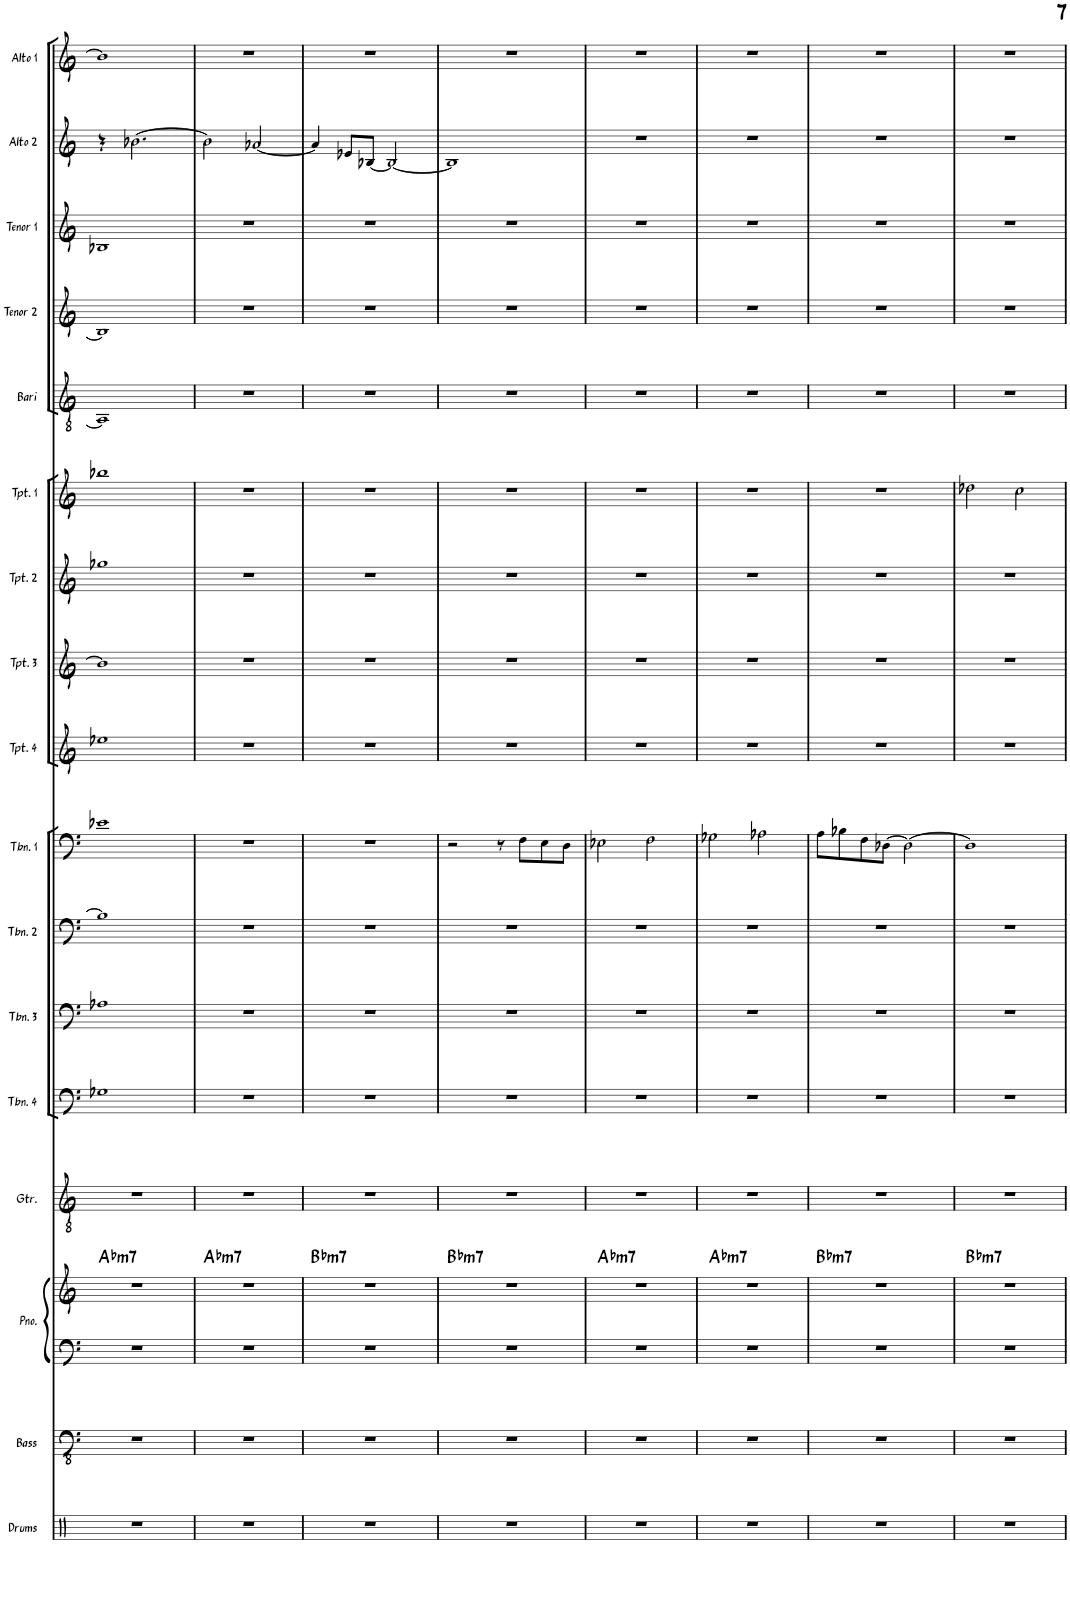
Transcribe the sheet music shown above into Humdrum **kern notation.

**kern	**kern	**kern	**kern	**harte	**kern	**kern	**kern	**kern	**kern	**kern	**kern	**kern	**kern	**kern	**kern	**kern	**kern	**kern
*part17	*part16	*part15	*part15	*part15	*part14	*part13	*part12	*part11	*part10	*part9	*part8	*part7	*part6	*part5	*part4	*part3	*part2	*part1
*staff18	*staff17	*staff16	*staff15	*	*staff14	*staff13	*staff12	*staff11	*staff10	*staff9	*staff8	*staff7	*staff6	*staff5	*staff4	*staff3	*staff2	*staff1
*I"Drums	*I"Bass	*I"Piano	*	*	*I"Guitar	*I"Trombone 4	*I"Trombone 3	*I"Trombone 2	*I"Trombone 1	*I"Trumpet 4	*I"Trumpet 3	*I"Trumpet 2	*I"Trumpet 1	*I"Bari Sax	*I"Tenor Sax 2	*I"Tenor Sax 1	*I"Alto Sax 2	*I"Alto Sax 1
*I'Drums	*I'Bass	*I'Pno.	*	*	*I'Gtr.	*I'Tbn. 4	*I'Tbn. 3	*I'Tbn. 2	*I'Tbn. 1	*I'Tpt. 4	*I'Tpt. 3	*I'Tpt. 2	*I'Tpt. 1	*I'Bari	*I'Tenor 2	*I'Tenor 1	*I'Alto 2	*I'Alto 1
!!LO:PB:g=z
*clefX	*clefFv4	*clefF4	*clefG2	*	*clefGv2	*clefF4	*clefF4	*clefF4	*clefF4	*clefG2	*clefG2	*clefG2	*clefG2	*clefGv2	*clefG2	*clefG2	*clefG2	*clefG2
*	*	*	*	*	*	*	*	*	*	*ITrd1c2	*ITrd1c2	*ITrd1c2	*ITrd1c2	*ITrd12c21	*ITrd8c14	*ITrd8c14	*ITrd5c9	*ITrd5c9
*k[]	*k[]	*k[]	*k[]	*	*k[]	*k[]	*k[]	*k[]	*k[]	*k[]	*k[]	*k[]	*k[]	*k[]	*k[]	*k[]	*k[]	*k[]
*M4/4	*M4/4	*M4/4	*M4/4	*	*M4/4	*M4/4	*M4/4	*M4/4	*M4/4	*M4/4	*M4/4	*M4/4	*M4/4	*M4/4	*M4/4	*M4/4	*M4/4	*M4/4
=34	=34	=34	=34	=34	=34	=34	=34	=34	=34	=34	=34	=34	=34	=34	=34	=34	=34	=34
!	!	!	!	!LO:H:kt=m7	!	!	!	!	!	!	!	!	!	!	!	!	!	!
1r	1r	1r	1r	Ab:min7	1r	1G-X	1A-X	1B]	1e-X	1ee-X	1b-]	1gg-X	1bb-X	1AA#]	1B-]	1B-X	4r	1b-]
.	.	.	.	.	.	.	.	.	.	.	.	.	.	.	.	.	[2.b-X\	.
=35	=35	=35	=35	=35	=35	=35	=35	=35	=35	=35	=35	=35	=35	=35	=35	=35	=35	=35
!	!	!	!	!LO:H:kt=m7	!	!	!	!	!	!	!	!	!	!	!	!	!	!
1r	1r	1r	1r	Ab:min7	1r	1r	1r	1r	1r	1r	1r	1r	1r	1r	1r	1r	2b-\]	1r
.	.	.	.	.	.	.	.	.	.	.	.	.	.	.	.	.	[2a-X/	.
=36	=36	=36	=36	=36	=36	=36	=36	=36	=36	=36	=36	=36	=36	=36	=36	=36	=36	=36
!	!	!	!	!LO:H:kt=m7	!	!	!	!	!	!	!	!	!	!	!	!	!	!
1r	1r	1r	1r	Bb:min7	1r	1r	1r	1r	1r	1r	1r	1r	1r	1r	1r	1r	4a-/]	1r
.	.	.	.	.	.	.	.	.	.	.	.	.	.	.	.	.	8e-X/L	.
.	.	.	.	.	.	.	.	.	.	.	.	.	.	.	.	.	[8B-X/J	.
.	.	.	.	.	.	.	.	.	.	.	.	.	.	.	.	.	2B-/_	.
=37	=37	=37	=37	=37	=37	=37	=37	=37	=37	=37	=37	=37	=37	=37	=37	=37	=37	=37
!	!	!	!	!LO:H:kt=m7	!	!	!	!	!	!	!	!	!	!	!	!	!	!
1r	1r	1r	1r	Bb:min7	1r	1r	1r	1r	2r	1r	1r	1r	1r	1r	1r	1r	1B-]	1r
.	.	.	.	.	.	.	.	.	8r	.	.	.	.	.	.	.	.	.
.	.	.	.	.	.	.	.	.	8F\L	.	.	.	.	.	.	.	.	.
.	.	.	.	.	.	.	.	.	8E\	.	.	.	.	.	.	.	.	.
.	.	.	.	.	.	.	.	.	8D\J	.	.	.	.	.	.	.	.	.
=38	=38	=38	=38	=38	=38	=38	=38	=38	=38	=38	=38	=38	=38	=38	=38	=38	=38	=38
!	!	!	!	!LO:H:kt=m7	!	!	!	!	!	!	!	!	!	!	!	!	!	!
1r	1r	1r	1r	Ab:min7	1r	1r	1r	1r	2E-X\	1r	1r	1r	1r	1r	1r	1r	1r	1r
.	.	.	.	.	.	.	.	.	2F\	.	.	.	.	.	.	.	.	.
=39	=39	=39	=39	=39	=39	=39	=39	=39	=39	=39	=39	=39	=39	=39	=39	=39	=39	=39
!	!	!	!	!LO:H:kt=m7	!	!	!	!	!	!	!	!	!	!	!	!	!	!
1r	1r	1r	1r	Ab:min7	1r	1r	1r	1r	2G-X\	1r	1r	1r	1r	1r	1r	1r	1r	1r
.	.	.	.	.	.	.	.	.	2A-X\	.	.	.	.	.	.	.	.	.
=40	=40	=40	=40	=40	=40	=40	=40	=40	=40	=40	=40	=40	=40	=40	=40	=40	=40	=40
!	!	!	!	!LO:H:kt=m7	!	!	!	!	!	!	!	!	!	!	!	!	!	!
1r	1r	1r	1r	Bb:min7	1r	1r	1r	1r	8A\L	1r	1r	1r	1r	1r	1r	1r	1r	1r
.	.	.	.	.	.	.	.	.	8B-X\	.	.	.	.	.	.	.	.	.
.	.	.	.	.	.	.	.	.	8F\	.	.	.	.	.	.	.	.	.
.	.	.	.	.	.	.	.	.	[8D-X\J	.	.	.	.	.	.	.	.	.
.	.	.	.	.	.	.	.	.	2D-\_	.	.	.	.	.	.	.	.	.
=41	=41	=41	=41	=41	=41	=41	=41	=41	=41	=41	=41	=41	=41	=41	=41	=41	=41	=41
!	!	!	!	!LO:H:kt=m7	!	!	!	!	!	!	!	!	!	!	!	!	!	!
1r	1r	1r	1r	Bb:min7	1r	1r	1r	1r	1D-]	1r	1r	1r	2dd-X\	1r	1r	1r	1r	1r
.	.	.	.	.	.	.	.	.	.	.	.	.	2cc\	.	.	.	.	.
=	=	=	=	=	=	=	=	=	=	=	=	=	=	=	=	=	=	=
*-	*-	*-	*-	*-	*-	*-	*-	*-	*-	*-	*-	*-	*-	*-	*-	*-	*-	*-
